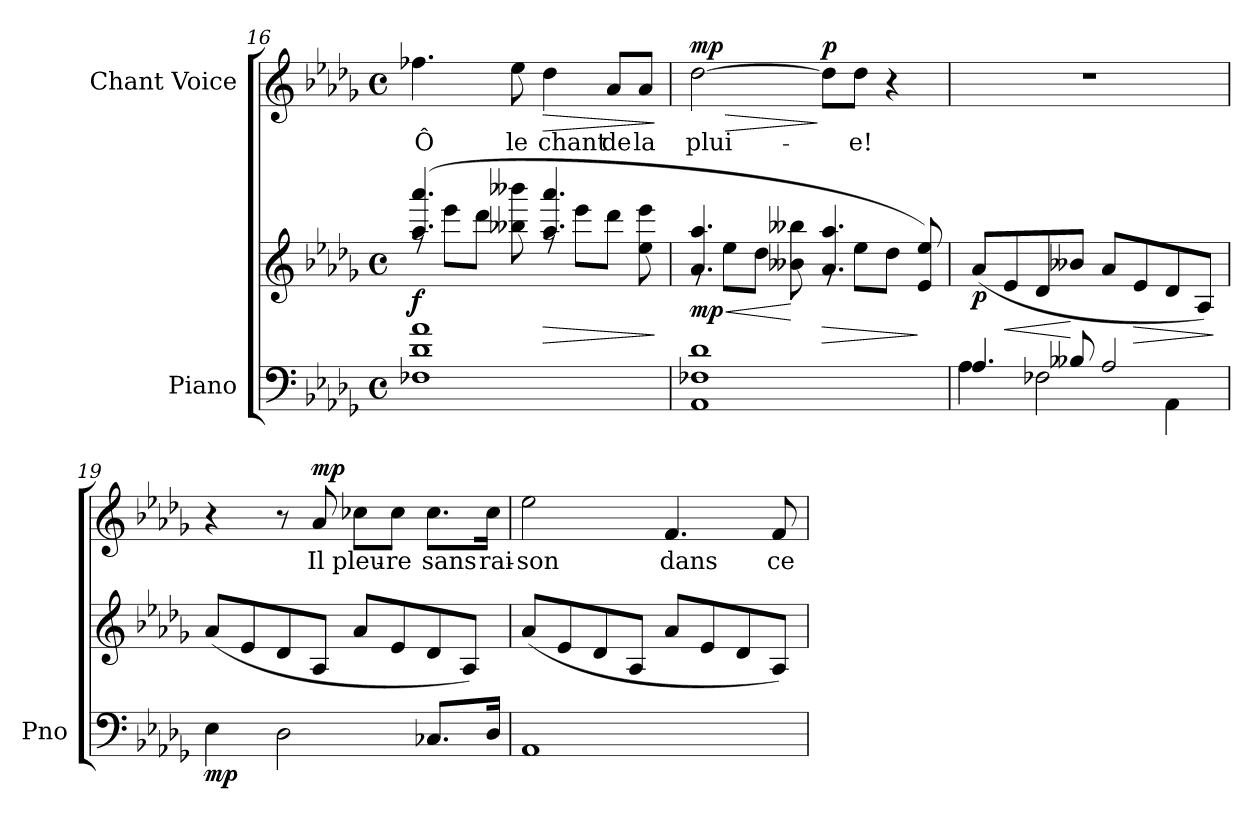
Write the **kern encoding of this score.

**kern	**kern	**dynam	**kern	**text	**dynam
*part2	*part2	*part2	*part1	*part1	*part1
*staff3	*staff2	*staff2/3	*staff1	*staff1	*staff1
*I"Piano	*	*	*I"Chant               Voice	*	*
*I'Pno	*	*	*	*	*
*clefF4	*clefG2	*	*clefG2	*	*
*k[b-e-a-d-g-]	*k[b-e-a-d-g-]	*	*k[b-e-a-d-g-]	*	*
*M4/4	*M4/4	*	*M4/4	*	*
*met(c)	*met(c)	*	*met(c)	*	*
=16	=16	=16	=16	=16	=16
*	*^	*	*	*	*
!	!	!	!LO:DY:b	!	!LO:LY:b	!
1F-X 1d- 1a-	(>4.aa-/ 4.aaa-/	8rff	f	4.ff-X\	Ô	.
.	.	8eee-\L	.	.	.	.
.	.	8ddd-\J	.	.	.	.
!	!	!	!	!	!LO:LY:b	!
.	8bb--X\ 8bbb--X\	8ryy	.	8ee-\	le	.
!	!	!	!LO:HP:b	!	!LO:LY:b	!LO:HP:b
.	4.aa-/ 4.aaa-/	8rff	>	4dd-\	chant	>
.	.	8eee-\L	.	.	.	.
!	!	!	!	!	!LO:LY:b	!
.	.	8ddd-\J	.	8a-/L	de	.
!	!	!	!	!	!LO:LY:b	!
.	8ee-\ 8eee-\	8ryy	.	8a-/J	la	.
*	*v	*v	*	*	*	*
.	.	]	.	.	]
!!LO:LB:g=z
=17	=17	=17	=17	=17	=17
!	!	!LO:HP:b	!	!LO:LY:b	!LO:HP:b
*	*^	*	*	*	*
!	!	!	!LO:DY:n=1:b	!	!	!LO:DY:n=1:a
1AA- 1F-X 1d-	4.a-/ 4.aa-/	8rg	< mp	[2dd-\	plui-	> mp
.	.	8ee-\L	.	.	.	.
.	.	8dd-\J	.	.	.	.
.	8b--X\ 8bb--X\	8ryy	[	.	.	.
!	!	!	!LO:HP:b	!	!	!LO:DY:n=2:a
.	4.a-/ 4.aa-/	8rg	>	8dd-\L]	.	] p
!	!	!	!	!	!LO:LY:b	!
.	.	8ee-\L	.	8dd-\J	-e!	.
.	.	8dd-\J	.	4r	.	.
.	8e-/ 8ee-/)	8ryy	]	.	.	.
=18	=18	=18	=18	=18	=18	=18
*^	*	*	*	*	*	*
!LO:N:head=solid	!LO:N:head=solid	!	!	!LO:DY:b	!	!	!
*	*	*v	*v	*	*	*	*
4.A-/	4A-\	(<8a-/L	p	1r	.	.
!	!	!	!LO:HP:b	!	!	!
.	.	8e-/	<	.	.	.
.	2F-X\	8d-/	.	.	.	.
8B--X/	.	8b--X/J	[	.	.	.
2A-/	.	8a-/L	.	.	.	.
!	!	!	!LO:HP:b	!	!	!
.	.	8e-/	>	.	.	.
.	4AA-\	8d-/	.	.	.	.
.	.	8A-/J)	.	.	.	.
*v	*v	*	*	*	*	*
.	.	]	.	.	.
=19	=19	=19	=19	=19	=19
!	!	!LO:DY:b=2	!	!	!
4E-\	(<8a-/L	mp	4r	.	.
.	8e-/	.	.	.	.
2D-\	8d-/	.	8r	.	.
!	!	!	!	!LO:LY:b	!LO:DY:a
.	8A-/J	.	8a-/	Il	mp
!	!	!	!	!LO:LY:b	!
.	8a-/L	.	8cc-X\L	pleu-	.
!	!	!	!	!LO:LY:b	!
.	8e-/	.	8cc-\J	-re	.
!	!	!	!	!LO:LY:b	!
8.C-X/L	8d-/	.	8.cc-\L	sans	.
.	8A-/J)	.	.	.	.
!	!	!	!	!LO:LY:b	!
16D-/Jk	.	.	16cc-\Jk	rai-	.
!!LO:LB:g=z
=20	=20	=20	=20	=20	=20
!	!	!	!	!LO:LY:b	!
1AA-	(<8a-/L	.	2ee-\	-son	.
.	8e-/	.	.	.	.
.	8d-/	.	.	.	.
.	8A-/J	.	.	.	.
!	!	!	!	!LO:LY:b	!
.	8a-/L	.	4.f/	dans	.
.	8e-/	.	.	.	.
.	8d-/	.	.	.	.
!	!	!	!	!LO:LY:b	!
.	8A-/J)	.	8f/	ce	.
=	=	=	=	=	=
*-	*-	*-	*-	*-	*-
